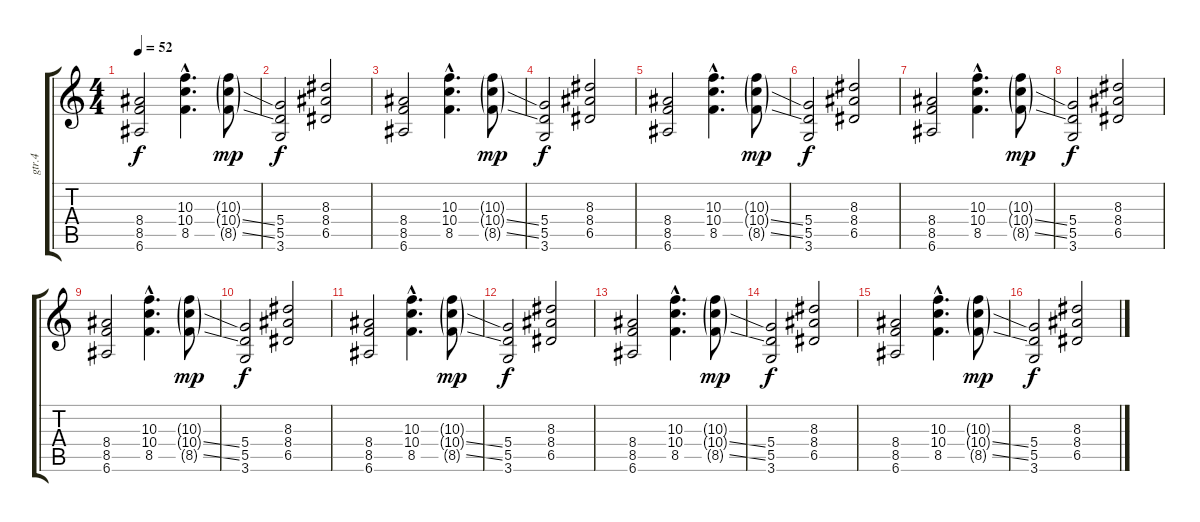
\track ("gtr.4" "gtr.4") {instrument overdrivenguitar}
\staff {score tabs}
\tuning (E4 B3 G3 D3 A2 E2) {hide}
\ts (4 4)
\tempo 52
\clef g2
\ks c
(8.4 8.5 6.6).2{dy f} (10.3{hac} 10.4{hac} 8.5{hac}).4{d} (10.3{g} 10.4{ss g} 8.5{ss g}).8{dy mp} |
(5.4 5.5 3.6).2{dy f} (8.3 8.4 6.5).2 |
(8.4 8.5 6.6).2 (10.3{hac} 10.4{hac} 8.5{hac}).4{d} (10.3{g} 10.4{ss g} 8.5{ss g}).8{dy mp} |
(5.4 5.5 3.6).2{dy f} (8.3 8.4 6.5).2 |
(8.4 8.5 6.6).2 (10.3{hac} 10.4{hac} 8.5{hac}).4{d} (10.3{g} 10.4{ss g} 8.5{ss g}).8{dy mp} |
(5.4 5.5 3.6).2{dy f} (8.3 8.4 6.5).2 |
(8.4 8.5 6.6).2 (10.3{hac} 10.4{hac} 8.5{hac}).4{d} (10.3{g} 10.4{ss g} 8.5{ss g}).8{dy mp} |
(5.4 5.5 3.6).2{dy f} (8.3 8.4 6.5).2 |
(8.4 8.5 6.6).2 (10.3{hac} 10.4{hac} 8.5{hac}).4{d} (10.3{g} 10.4{ss g} 8.5{ss g}).8{dy mp} |
(5.4 5.5 3.6).2{dy f} (8.3 8.4 6.5).2 |
(8.4 8.5 6.6).2 (10.3{hac} 10.4{hac} 8.5{hac}).4{d} (10.3{g} 10.4{ss g} 8.5{ss g}).8{dy mp} |
(5.4 5.5 3.6).2{dy f} (8.3 8.4 6.5).2 |
(8.4 8.5 6.6).2 (10.3{hac} 10.4{hac} 8.5{hac}).4{d} (10.3{g} 10.4{ss g} 8.5{ss g}).8{dy mp} |
(5.4 5.5 3.6).2{dy f} (8.3 8.4 6.5).2 |
(8.4 8.5 6.6).2 (10.3{hac} 10.4{hac} 8.5{hac}).4{d} (10.3{g} 10.4{ss g} 8.5{ss g}).8{dy mp} |
(5.4 5.5 3.6).2{dy f} (8.3 8.4 6.5).2
